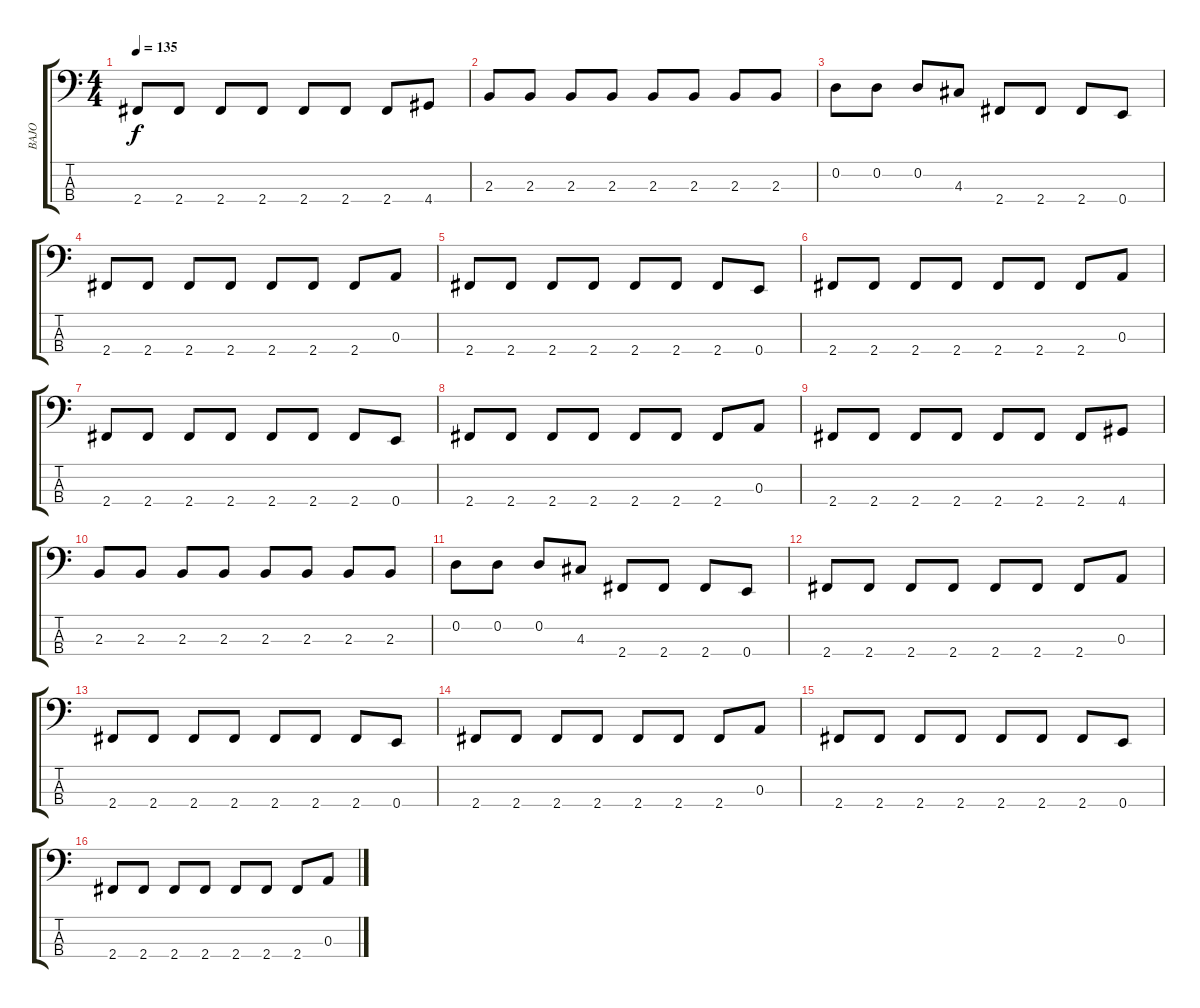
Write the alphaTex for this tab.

\track ("BAJO" "BAJO") {instrument electricbassfinger}
\staff {score tabs}
\tuning (G2 D2 A1 E1) {hide}
\ts (4 4)
\tempo 135
\clef f4
\ks c
2.4.8{dy f} 2.4.8 2.4.8 2.4.8 2.4.8 2.4.8 2.4.8 4.4.8 |
2.3.8 2.3.8 2.3.8 2.3.8 2.3.8 2.3.8 2.3.8 2.3.8 |
0.2.8 0.2.8 0.2.8 4.3.8 2.4.8 2.4.8 2.4.8 0.4.8 |
2.4.8 2.4.8 2.4.8 2.4.8 2.4.8 2.4.8 2.4.8 0.3.8 |
2.4.8 2.4.8 2.4.8 2.4.8 2.4.8 2.4.8 2.4.8 0.4.8 |
2.4.8 2.4.8 2.4.8 2.4.8 2.4.8 2.4.8 2.4.8 0.3.8 |
2.4.8 2.4.8 2.4.8 2.4.8 2.4.8 2.4.8 2.4.8 0.4.8 |
2.4.8 2.4.8 2.4.8 2.4.8 2.4.8 2.4.8 2.4.8 0.3.8 |
2.4.8 2.4.8 2.4.8 2.4.8 2.4.8 2.4.8 2.4.8 4.4.8 |
2.3.8 2.3.8 2.3.8 2.3.8 2.3.8 2.3.8 2.3.8 2.3.8 |
0.2.8 0.2.8 0.2.8 4.3.8 2.4.8 2.4.8 2.4.8 0.4.8 |
2.4.8 2.4.8 2.4.8 2.4.8 2.4.8 2.4.8 2.4.8 0.3.8 |
2.4.8 2.4.8 2.4.8 2.4.8 2.4.8 2.4.8 2.4.8 0.4.8 |
2.4.8 2.4.8 2.4.8 2.4.8 2.4.8 2.4.8 2.4.8 0.3.8 |
2.4.8 2.4.8 2.4.8 2.4.8 2.4.8 2.4.8 2.4.8 0.4.8 |
2.4.8 2.4.8 2.4.8 2.4.8 2.4.8 2.4.8 2.4.8 0.3.8
